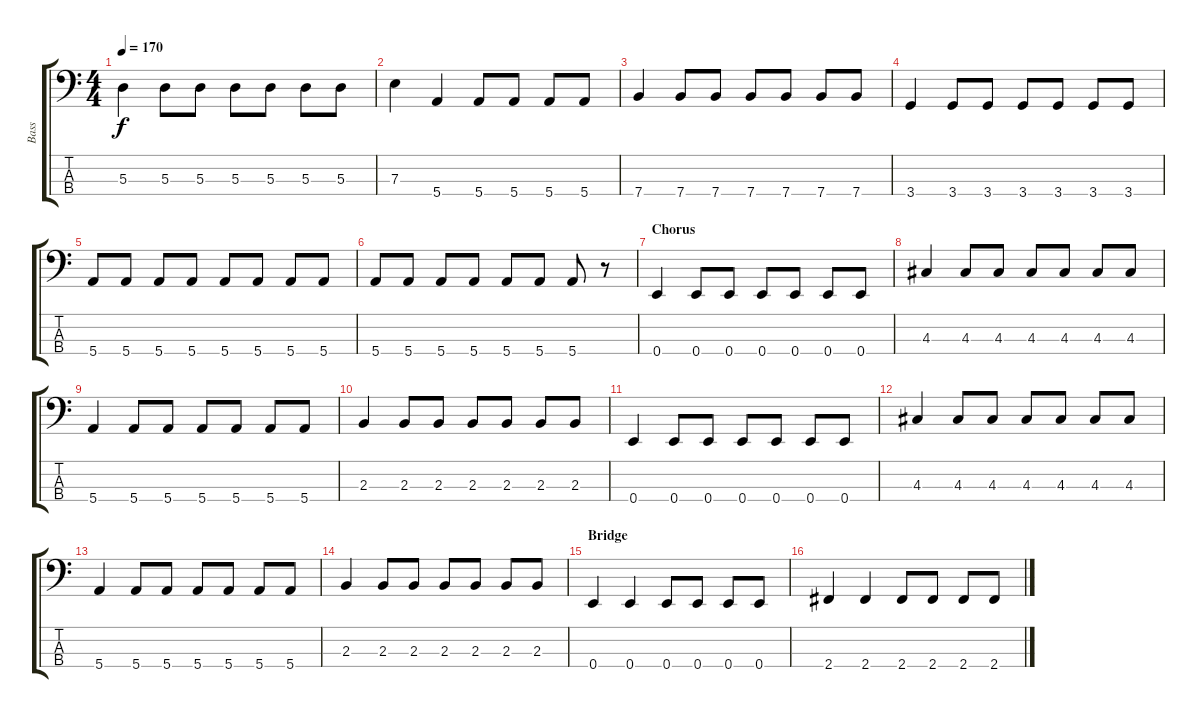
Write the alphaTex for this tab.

\track ("Bass" "Bass") {instrument electricbassfinger}
\staff {score tabs}
\tuning (G2 D2 A1 E1) {hide}
\ts (4 4)
\tempo 170
\clef f4
\ks c
5.3.4{dy f} 5.3.8 5.3.8 5.3.8 5.3.8 5.3.8 5.3.8 |
7.3.4 5.4.4 5.4.8 5.4.8 5.4.8 5.4.8 |
7.4.4 7.4.8 7.4.8 7.4.8 7.4.8 7.4.8 7.4.8 |
3.4.4 3.4.8 3.4.8 3.4.8 3.4.8 3.4.8 3.4.8 |
5.4.8 5.4.8 5.4.8 5.4.8 5.4.8 5.4.8 5.4.8 5.4.8 |
5.4.8 5.4.8 5.4.8 5.4.8 5.4.8 5.4.8 5.4.8 r.8 |
\section ("" "Chorus")
0.4.4 0.4.8 0.4.8 0.4.8 0.4.8 0.4.8 0.4.8 |
4.3.4 4.3.8 4.3.8 4.3.8 4.3.8 4.3.8 4.3.8 |
5.4.4 5.4.8 5.4.8 5.4.8 5.4.8 5.4.8 5.4.8 |
2.3.4 2.3.8 2.3.8 2.3.8 2.3.8 2.3.8 2.3.8 |
0.4.4 0.4.8 0.4.8 0.4.8 0.4.8 0.4.8 0.4.8 |
4.3.4 4.3.8 4.3.8 4.3.8 4.3.8 4.3.8 4.3.8 |
5.4.4 5.4.8 5.4.8 5.4.8 5.4.8 5.4.8 5.4.8 |
2.3.4 2.3.8 2.3.8 2.3.8 2.3.8 2.3.8 2.3.8 |
\section ("" "Bridge")
0.4.4 0.4.4 0.4.8 0.4.8 0.4.8 0.4.8 |
2.4.4 2.4.4 2.4.8 2.4.8 2.4.8 2.4.8
